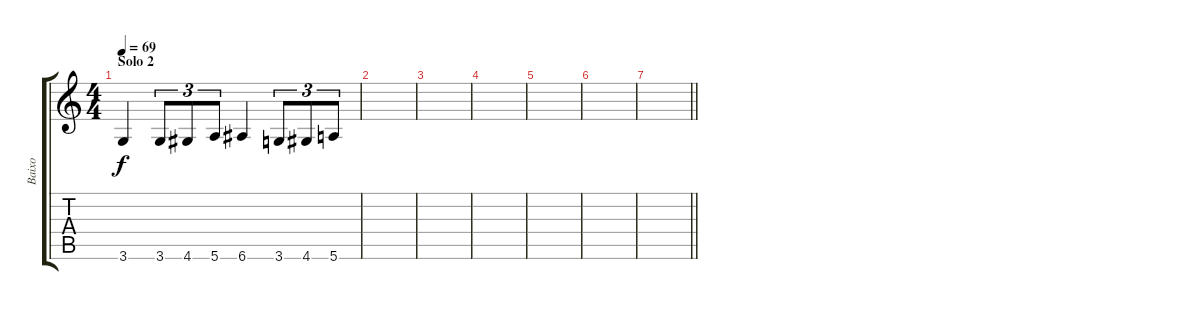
\track ("Baixo" "Baixo") {instrument electricbassfinger}
\staff {score tabs}
\tuning (E4 B3 G3 D3 A2 E2) {hide}
\ts (4 4)
\section ("" "Solo 2")
\tempo 69
\clef g2
\ks c
3.6.4{dy f} 3.6.8{tu (3 2)} 4.6.8{tu (3 2)} 5.6.8{tu (3 2)} 6.6.4 3.6.8{tu (3 2)} 4.6.8{tu (3 2)} 5.6.8{tu (3 2)} |
|
|
|
|
|
\barLineRight lightlight
